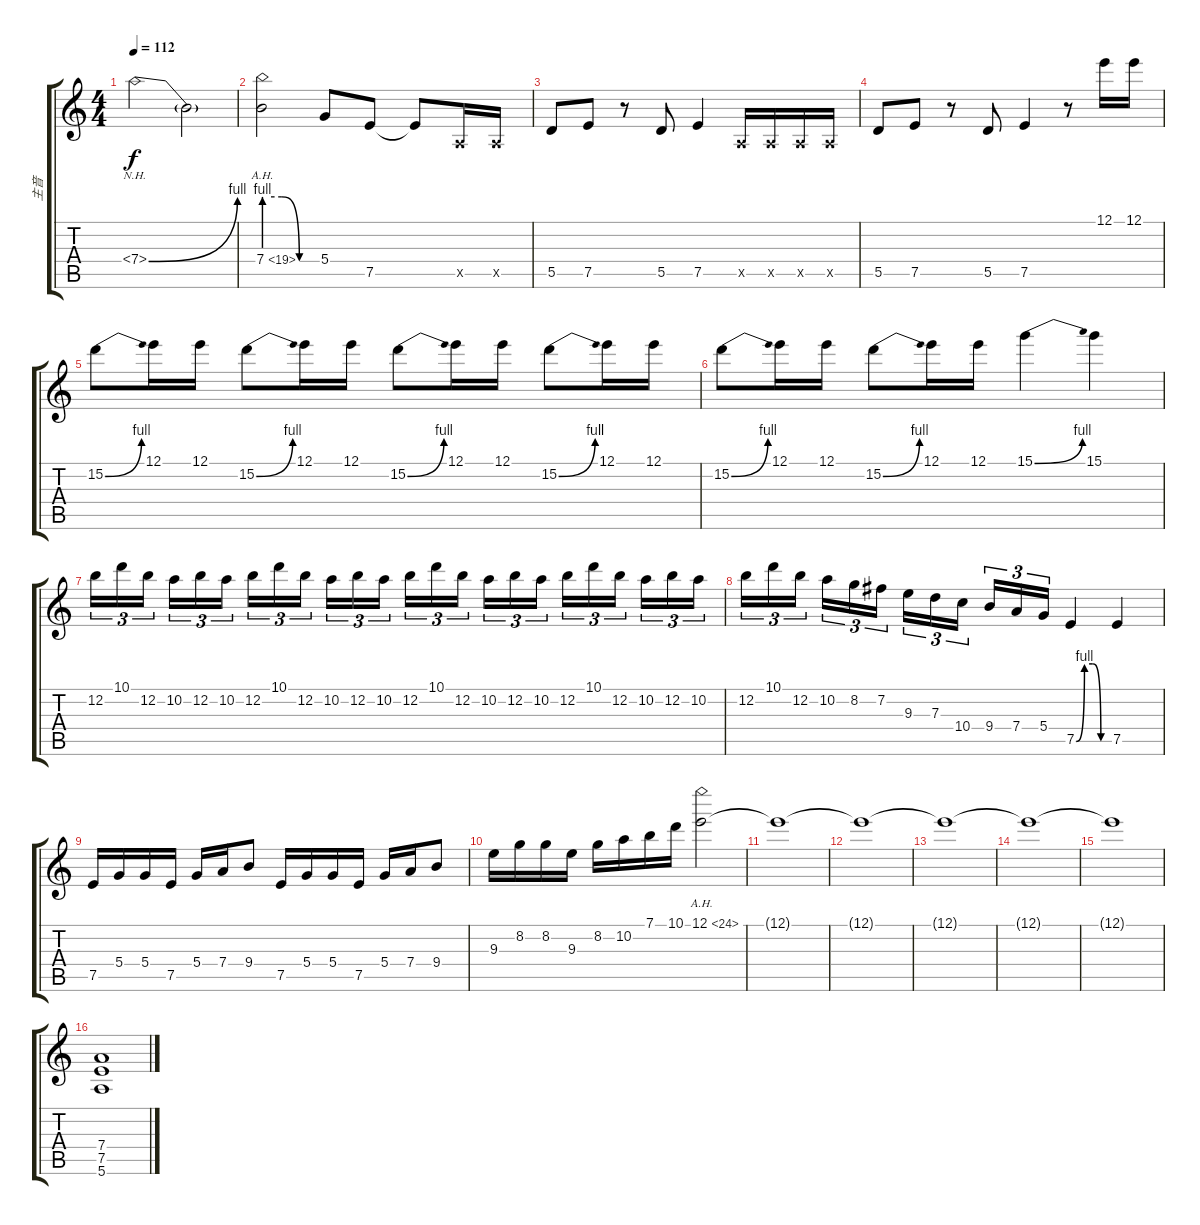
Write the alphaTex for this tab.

\track ("主音" "主音") {instrument distortionguitar}
\staff {score tabs}
\tuning (E4 B3 G3 D3 A2 E2) {hide}
\ts (4 4)
\tempo 112
\clef g2
\ks c
7.4{be (bend 0 0 60 4) nh}.2{dy f} 7.4{t}.2 |
7.4{be (custom 0 4 20 4 40 0 60 0) ah 12}.2 5.4.8 7.5.8 7.5{t}.8 0.5{x}.16 0.5{x}.16 |
5.5.8 7.5.8 r.8 5.5.8 7.5.4 0.5{x}.16 0.5{x}.16 0.5{x}.16 0.5{x}.16 |
5.5.8 7.5.8 r.8 5.5.8 7.5.4 r.8 12.1.16 12.1.16 |
15.2{be (bend 0 0 60 4)}.8 12.1.16 12.1.16 15.2{be (bend 0 0 60 4)}.8 12.1.16 12.1.16 15.2{be (bend 0 0 60 4)}.8 12.1.16 12.1.16 15.2{be (bend 0 0 60 4)}.8 12.1.16 12.1.16 |
15.2{be (bend 0 0 60 4)}.8 12.1.16 12.1.16 15.2{be (bend 0 0 60 4)}.8 12.1.16 12.1.16 15.1{be (bend 0 0 60 4)}.4 15.1.4 |
12.2.16{tu (3 2)} 10.1.16{tu (3 2)} 12.2.16{tu (3 2) beam splitsecondary} 10.2.16{tu (3 2)} 12.2.16{tu (3 2)} 10.2.16{tu (3 2)} 12.2.16{tu (3 2)} 10.1.16{tu (3 2)} 12.2.16{tu (3 2) beam splitsecondary} 10.2.16{tu (3 2)} 12.2.16{tu (3 2)} 10.2.16{tu (3 2)} 12.2.16{tu (3 2)} 10.1.16{tu (3 2)} 12.2.16{tu (3 2) beam splitsecondary} 10.2.16{tu (3 2)} 12.2.16{tu (3 2)} 10.2.16{tu (3 2)} 12.2.16{tu (3 2)} 10.1.16{tu (3 2)} 12.2.16{tu (3 2) beam splitsecondary} 10.2.16{tu (3 2)} 12.2.16{tu (3 2)} 10.2.16{tu (3 2)} |
12.2.16{tu (3 2)} 10.1.16{tu (3 2)} 12.2.16{tu (3 2) beam splitsecondary} 10.2.16{tu (3 2)} 8.2.16{tu (3 2)} 7.2.16{tu (3 2)} 9.3.16{tu (3 2)} 7.3.16{tu (3 2)} 10.4.16{tu (3 2) beam splitsecondary} 9.4.16{tu (3 2)} 7.4.16{tu (3 2)} 5.4.16{tu (3 2)} 7.5{be (custom 0 0 15 4 30 4 45 0 60 0)}.4 7.5.4 |
7.5.16 5.4.16 5.4.16 7.5.16 5.4.16 7.4.16 9.4.8 7.5.16 5.4.16 5.4.16 7.5.16 5.4.16 7.4.16 9.4.8 |
9.3.16 8.2.16 8.2.16 9.3.16 8.2.16 10.2.16 7.1.16 10.1.16 12.1{ah 12}.2 |
12.1{t}.1 |
12.1{t}.1 |
12.1{t}.1 |
12.1{t}.1 |
12.1{t}.1 |
(7.4 7.5 5.6).1
